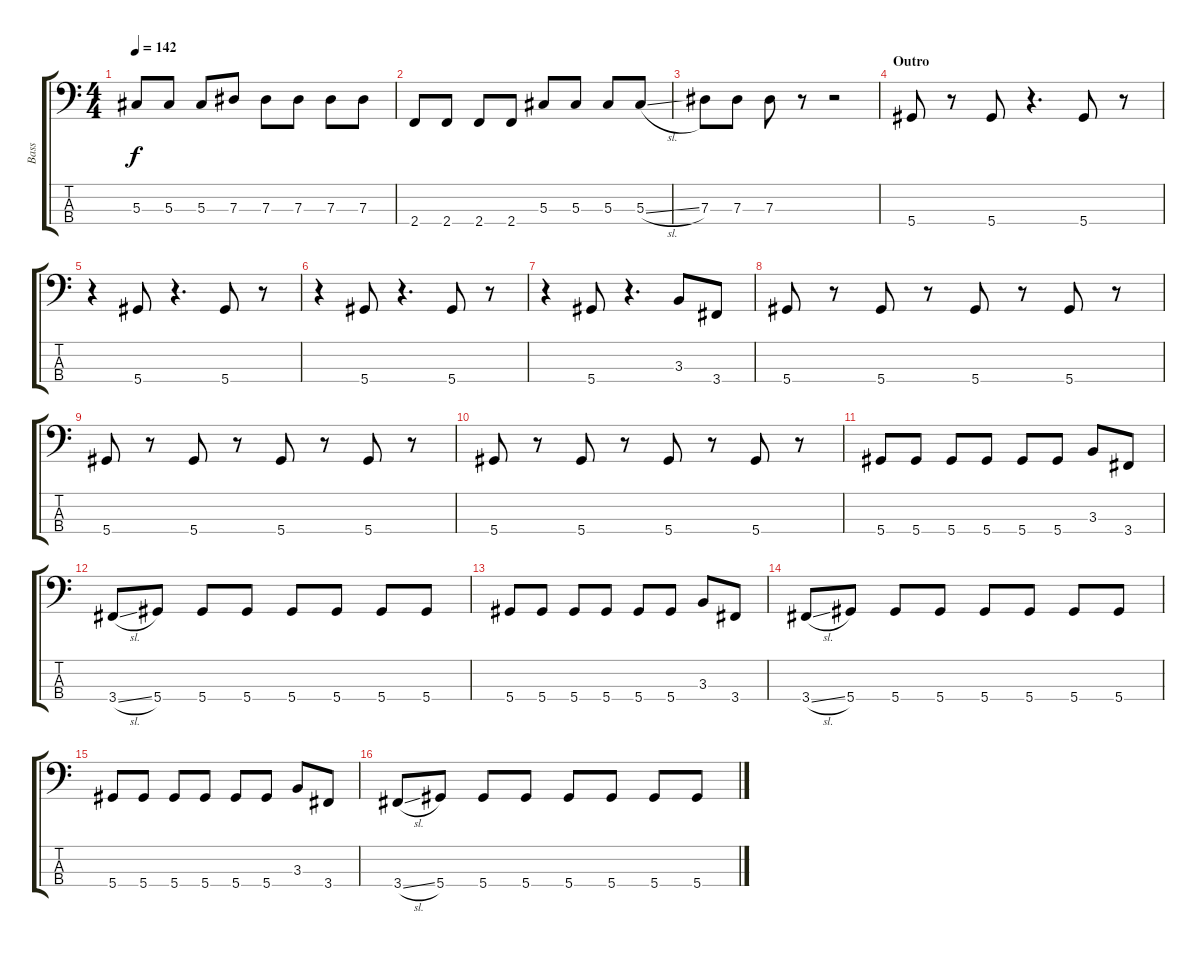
\track ("Bass" "Bass") {instrument electricbassfinger}
\staff {score tabs}
\tuning (Gb2 Db2 Ab1 Eb1) {hide}
\ts (4 4)
\tempo 142
\clef f4
\ks c
5.3.8{dy f} 5.3.8 5.3.8 7.3.8 7.3.8 7.3.8 7.3.8 7.3.8 |
2.4.8 2.4.8 2.4.8 2.4.8 5.3.8 5.3.8 5.3.8 5.3{sl}.8 |
7.3.8 7.3.8 7.3.8 r.8 r.2 |
\section ("" "Outro")
5.4.8 r.8 5.4.8 r.4{d} 5.4.8 r.8 |
r.4 5.4.8 r.4{d} 5.4.8 r.8 |
r.4 5.4.8 r.4{d} 5.4.8 r.8 |
r.4 5.4.8 r.4{d} 3.3.8 3.4.8 |
5.4.8 r.8 5.4.8 r.8 5.4.8 r.8 5.4.8 r.8 |
5.4.8 r.8 5.4.8 r.8 5.4.8 r.8 5.4.8 r.8 |
5.4.8 r.8 5.4.8 r.8 5.4.8 r.8 5.4.8 r.8 |
5.4.8 5.4.8 5.4.8 5.4.8 5.4.8 5.4.8 3.3.8 3.4.8 |
3.4{sl}.8 5.4.8 5.4.8 5.4.8 5.4.8 5.4.8 5.4.8 5.4.8 |
5.4.8 5.4.8 5.4.8 5.4.8 5.4.8 5.4.8 3.3.8 3.4.8 |
3.4{sl}.8 5.4.8 5.4.8 5.4.8 5.4.8 5.4.8 5.4.8 5.4.8 |
5.4.8 5.4.8 5.4.8 5.4.8 5.4.8 5.4.8 3.3.8 3.4.8 |
3.4{sl}.8 5.4.8 5.4.8 5.4.8 5.4.8 5.4.8 5.4.8 5.4.8
